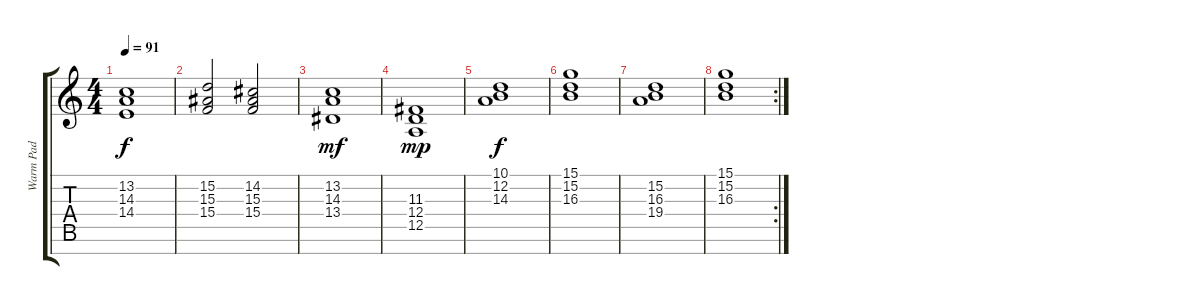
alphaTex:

\track ("Warm Pad" "Warm Pad") {instrument pad2warm}
\staff {score tabs}
\tuning (E4 B3 G3 D3 A2 E2 B1) {hide}
\ts (4 4)
\tempo 91
\clef g2
\ks c
(13.2 14.3 14.4).1{dy f} |
(15.2 15.3 15.4).2 (14.2 15.3 15.4).2 |
(13.2 14.3 13.4).1{dy mf} |
(11.3 12.4 12.5).1{dy mp} |
(10.1 12.2 14.3).1{dy f} |
(15.1 15.2 16.3).1 |
(15.2 16.3 19.4).1 |
\rc 2
(15.1 15.2 16.3).1
